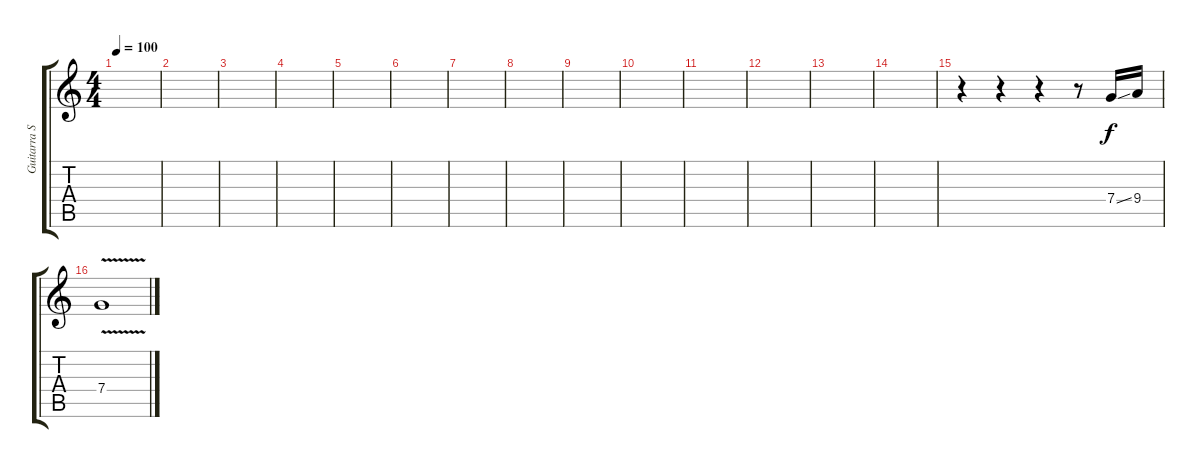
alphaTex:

\track ("Guitarra Solo 2" "Guitarra S") {instrument overdrivenguitar}
\staff {score tabs}
\tuning (D4 A3 F3 C3 G2 D2) {hide}
\ts (4 4)
\tempo 100
\clef g2
\ks c
|
|
|
|
|
|
|
|
|
|
|
|
|
|
r.4 r.4 r.4 r.8 7.4{ss}.16 9.4.16 |
7.4{v}.1
